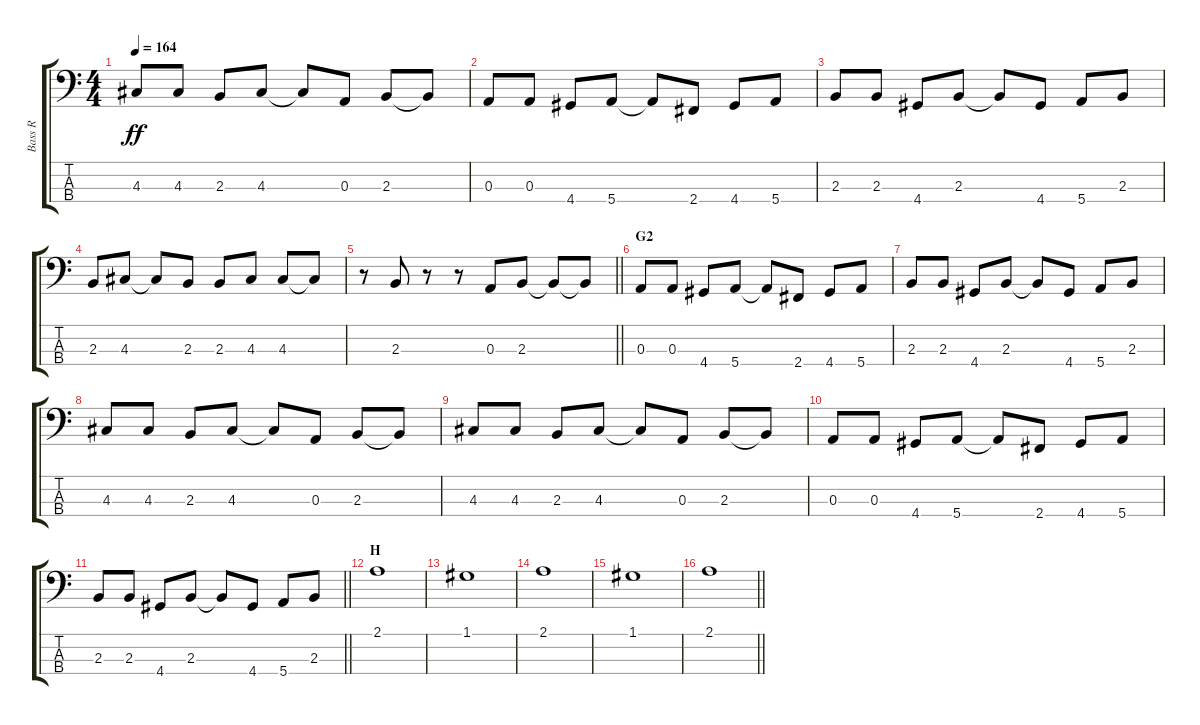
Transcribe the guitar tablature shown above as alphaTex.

\track ("Bass R" "Bass R") {instrument electricbassfinger}
\staff {score tabs}
\tuning (G2 D2 A1 E1) {hide}
\ts (4 4)
\tempo 164
\clef f4
\ks c
4.3.8{dy ff} 4.3.8 2.3.8 4.3.8 4.3{t}.8 0.3.8 2.3.8 2.3{t}.8 |
0.3.8 0.3.8 4.4.8 5.4.8 5.4{t}.8 2.4.8 4.4.8 5.4.8 |
2.3.8 2.3.8 4.4.8 2.3.8 2.3{t}.8 4.4.8 5.4.8 2.3.8 |
2.3.8 4.3.8 4.3{t}.8 2.3.8 2.3.8 4.3.8 4.3.8 4.3{t}.8 |
\barLineRight lightlight
r.8 2.3.8 r.8 r.8 0.3.8 2.3.8 2.3{t}.8 2.3{t}.8 |
\section ("" "G2")
0.3.8 0.3.8 4.4.8 5.4.8 5.4{t}.8 2.4.8 4.4.8 5.4.8 |
2.3.8 2.3.8 4.4.8 2.3.8 2.3{t}.8 4.4.8 5.4.8 2.3.8 |
4.3.8 4.3.8 2.3.8 4.3.8 4.3{t}.8 0.3.8 2.3.8 2.3{t}.8 |
4.3.8 4.3.8 2.3.8 4.3.8 4.3{t}.8 0.3.8 2.3.8 2.3{t}.8 |
0.3.8 0.3.8 4.4.8 5.4.8 5.4{t}.8 2.4.8 4.4.8 5.4.8 |
\barLineRight lightlight
2.3.8 2.3.8 4.4.8 2.3.8 2.3{t}.8 4.4.8 5.4.8 2.3.8 |
\section ("" "H")
2.1.1 |
1.1.1 |
2.1.1 |
1.1.1 |
\barLineRight lightlight
2.1.1
